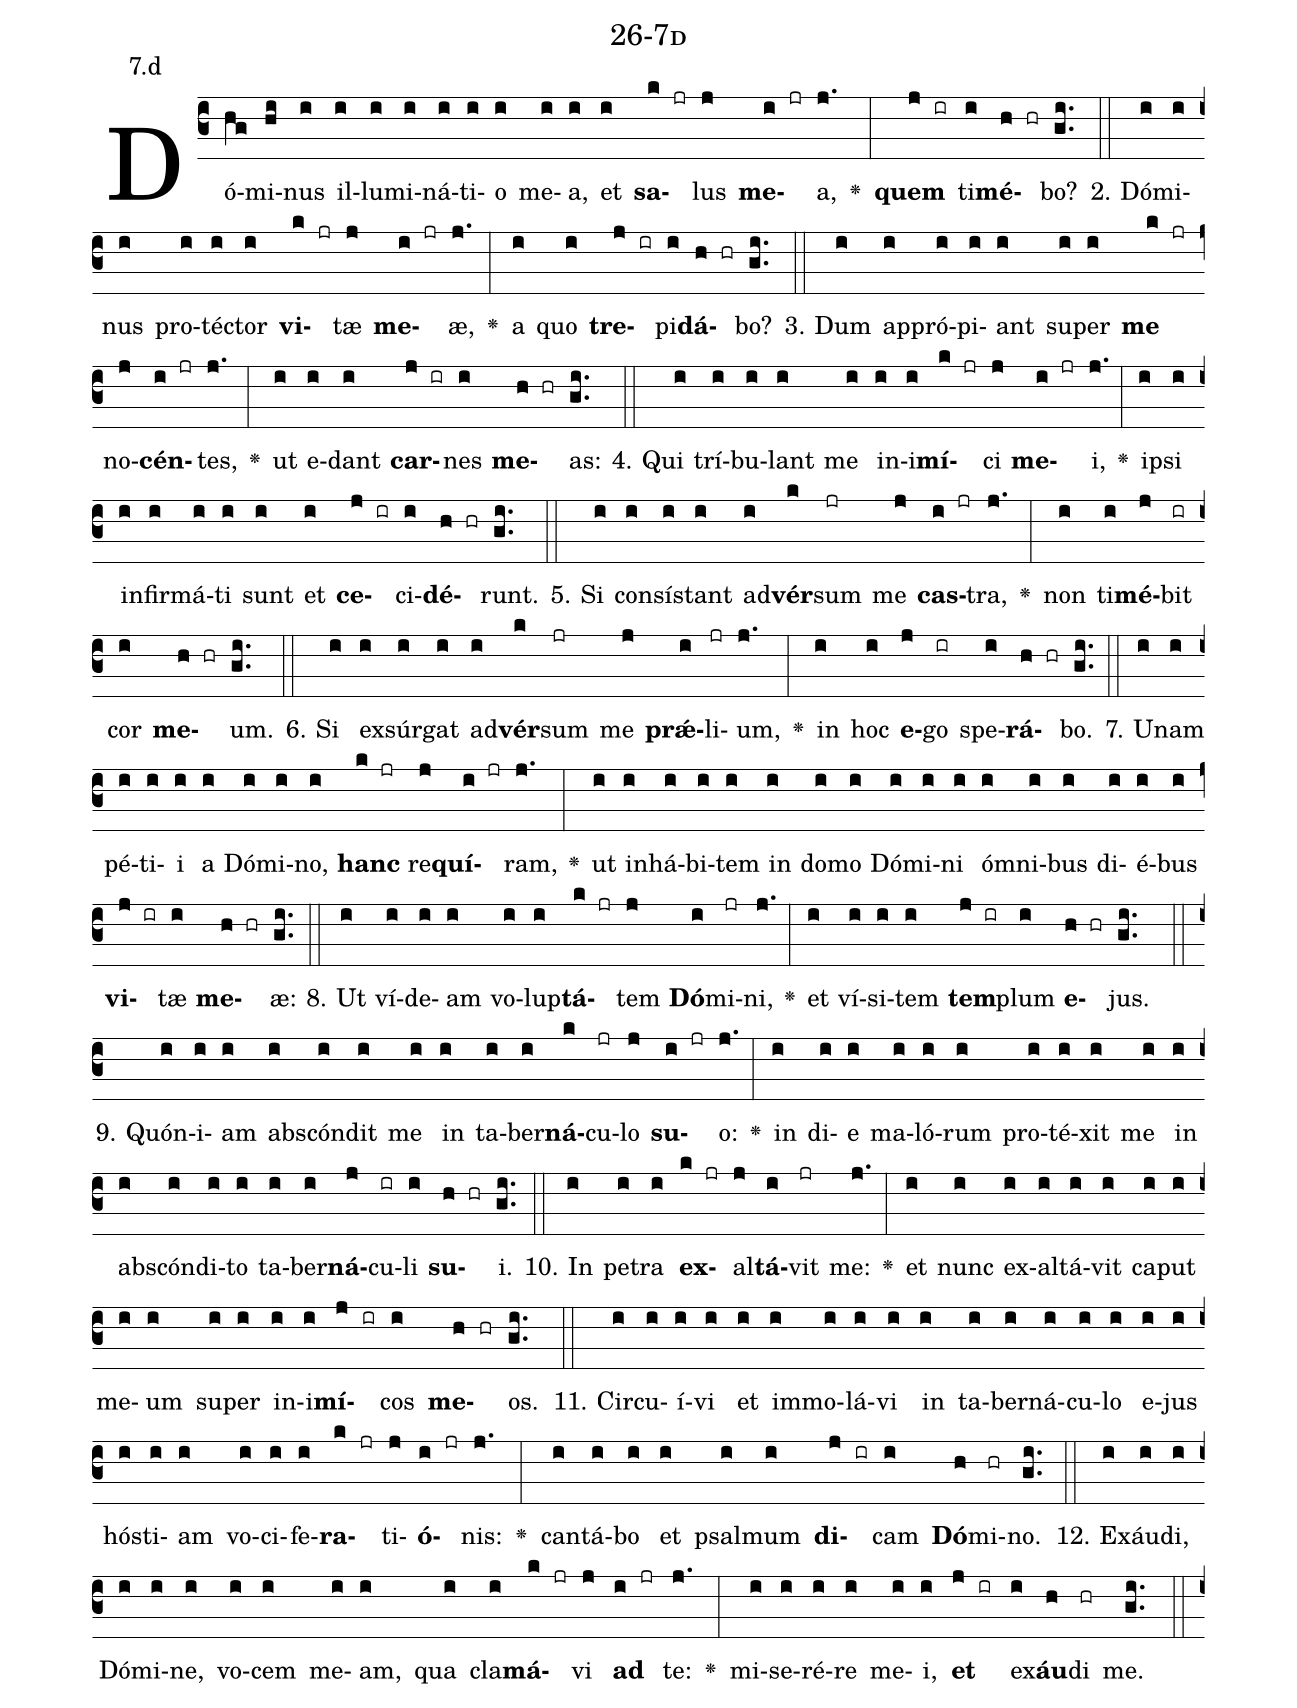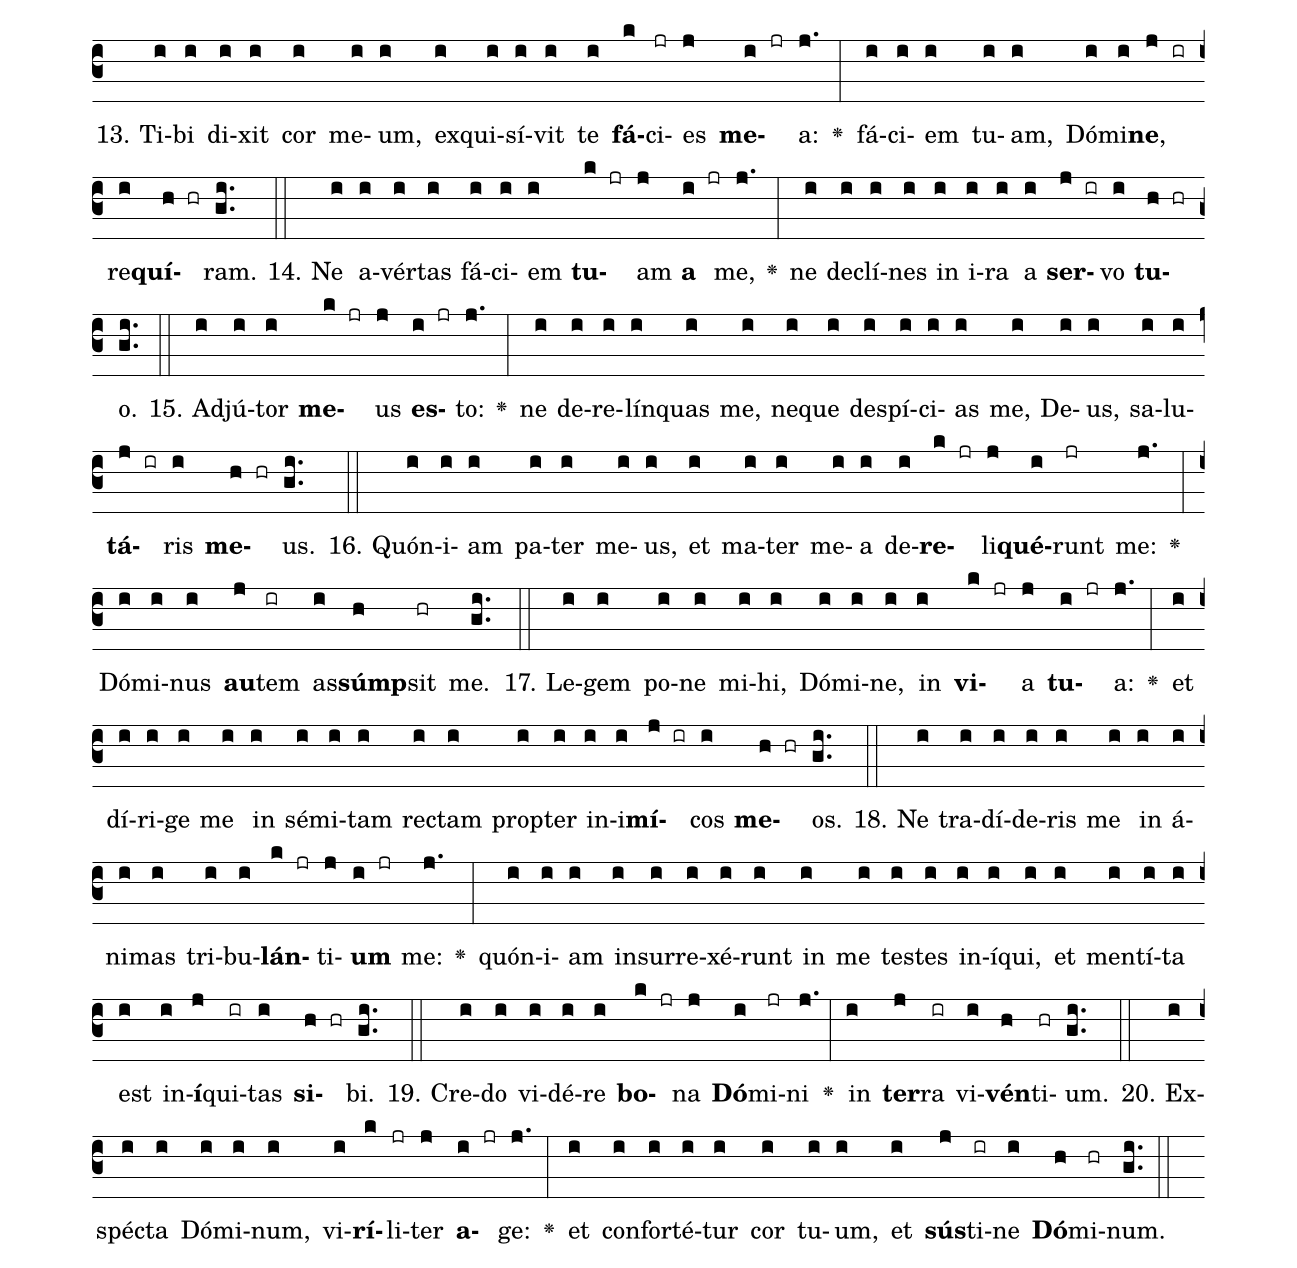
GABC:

name: 26-7d;
annotation: 7.d;
%%
(c3)Dó(hg)mi(hi)nus(i) il(i)lu(i)mi(i)ná(i)ti(i)o(i) me(i)a,(i) et(i) <b>sa</b>(k jr)lus(j) <b>me</b>(i jr)a,(j.) <v>\greheightstar</v>(:) <b>quem</b>(j ir) ti(i)<b>mé</b>(h hr)bo?(gi..) (::)
2. Dó(i)mi(i)nus(i) pro(i)téc(i)tor(i) <b>vi</b>(k jr)tæ(j) <b>me</b>(i jr)æ,(j.) <v>\greheightstar</v>(:) a(i) quo(i) <b>tre</b>(j ir)pi(i)<b>dá</b>(h hr)bo?(gi..) (::)
3. Dum(i) ap(i)pró(i)pi(i)ant(i) su(i)per(i) <b>me</b>(k jr) no(j)<b>cén</b>(i jr)tes,(j.) <v>\greheightstar</v>(:) ut(i) e(i)dant(i) <b>car</b>(j ir)nes(i) <b>me</b>(h hr)as:(gi..) (::)
4. Qui(i) trí(i)bu(i)lant(i) me(i) in(i)i(i)<b>mí</b>(k jr)ci(j) <b>me</b>(i jr)i,(j.) <v>\greheightstar</v>(:) ip(i)si(i) in(i)fir(i)má(i)ti(i) sunt(i) et(i) <b>ce</b>(j ir)ci(i)<b>dé</b>(h hr)runt.(gi..) (::)
5. Si(i) con(i)sís(i)tant(i) ad(i)<b>vér</b>(k)sum(jr) me(j) <b>cas</b>(i jr)tra,(j.) <v>\greheightstar</v>(:) non(i) ti(i)<b>mé</b>(j)bit(ir) cor(i) <b>me</b>(h hr)um.(gi..) (::)
6. Si(i) ex(i)súr(i)gat(i) ad(i)<b>vér</b>(k)sum(jr) me(j) <b>prǽ</b>(i)li(jr)um,(j.) <v>\greheightstar</v>(:) in(i) hoc(i) <b>e</b>(j)go(ir) spe(i)<b>rá</b>(h hr)bo.(gi..) (::)
7. U(i)nam(i) pé(i)ti(i)i(i) a(i) Dó(i)mi(i)no,(i) <b>hanc</b>(k jr) re(j)<b>quí</b>(i jr)ram,(j.) <v>\greheightstar</v>(:) ut(i) in(i)há(i)bi(i)tem(i) in(i) do(i)mo(i) Dó(i)mi(i)ni(i) óm(i)ni(i)bus(i) di(i)é(i)bus(i) <b>vi</b>(j ir)tæ(i) <b>me</b>(h hr)æ:(gi..) (::)
8. Ut(i) ví(i)de(i)am(i) vo(i)lup(i)<b>tá</b>(k jr)tem(j) <b>Dó</b>(i)mi(jr)ni,(j.) <v>\greheightstar</v>(:) et(i) ví(i)si(i)tem(i) <b>tem</b>(j ir)plum(i) <b>e</b>(h hr)jus.(gi..) (::)
9. Quón(i)i(i)am(i) abs(i)cón(i)dit(i) me(i) in(i) ta(i)ber(i)<b>ná</b>(k)cu(jr)lo(j) <b>su</b>(i jr)o:(j.) <v>\greheightstar</v>(:) in(i) di(i)e(i) ma(i)ló(i)rum(i) pro(i)té(i)xit(i) me(i) in(i) abs(i)cón(i)di(i)to(i) ta(i)ber(i)<b>ná</b>(j)cu(ir)li(i) <b>su</b>(h hr)i.(gi..) (::)
10. In(i) pe(i)tra(i) <b>ex</b>(k jr)al(j)<b>tá</b>(i)vit(jr) me:(j.) <v>\greheightstar</v>(:) et(i) nunc(i) ex(i)al(i)tá(i)vit(i) ca(i)put(i) me(i)um(i) su(i)per(i) in(i)i(i)<b>mí</b>(j ir)cos(i) <b>me</b>(h hr)os.(gi..) (::)
11. Cir(i)cu(i)í(i)vi(i) et(i) im(i)mo(i)lá(i)vi(i) in(i) ta(i)ber(i)ná(i)cu(i)lo(i) e(i)jus(i) hós(i)ti(i)am(i) vo(i)ci(i)fe(i)<b>ra</b>(k jr)ti(j)<b>ó</b>(i jr)nis:(j.) <v>\greheightstar</v>(:) can(i)tá(i)bo(i) et(i) psal(i)mum(i) <b>di</b>(j ir)cam(i) <b>Dó</b>(h)mi(hr)no.(gi..) (::)
12. Ex(i)áu(i)di,(i) Dó(i)mi(i)ne,(i) vo(i)cem(i) me(i)am,(i) qua(i) cla(i)<b>má</b>(k jr)vi(j) <b>ad</b>(i jr) te:(j.) <v>\greheightstar</v>(:) mi(i)se(i)ré(i)re(i) me(i)i,(i) <b>et</b>(j ir) ex(i)<b>áu</b>(h)di(hr) me.(gi..) (::)
13. Ti(i)bi(i) di(i)xit(i) cor(i) me(i)um,(i) ex(i)qui(i)sí(i)vit(i) te(i) <b>fá</b>(k)ci(jr)es(j) <b>me</b>(i jr)a:(j.) <v>\greheightstar</v>(:) fá(i)ci(i)em(i) tu(i)am,(i) Dó(i)mi(i)<b>ne</b>,(j ir) re(i)<b>quí</b>(h hr)ram.(gi..) (::)
14. Ne(i) a(i)vér(i)tas(i) fá(i)ci(i)em(i) <b>tu</b>(k jr)am(j) <b>a</b>(i jr) me,(j.) <v>\greheightstar</v>(:) ne(i) de(i)clí(i)nes(i) in(i) i(i)ra(i) a(i) <b>ser</b>(j ir)vo(i) <b>tu</b>(h hr)o.(gi..) (::)
15. Ad(i)jú(i)tor(i) <b>me</b>(k jr)us(j) <b>es</b>(i jr)to:(j.) <v>\greheightstar</v>(:) ne(i) de(i)re(i)lín(i)quas(i) me,(i) ne(i)que(i) de(i)spí(i)ci(i)as(i) me,(i) De(i)us,(i) sa(i)lu(i)<b>tá</b>(j ir)ris(i) <b>me</b>(h hr)us.(gi..) (::)
16. Quón(i)i(i)am(i) pa(i)ter(i) me(i)us,(i) et(i) ma(i)ter(i) me(i)a(i) de(i)<b>re</b>(k jr)li(j)<b>qué</b>(i)runt(jr) me:(j.) <v>\greheightstar</v>(:) Dó(i)mi(i)nus(i) <b>au</b>(j)tem(ir) as(i)<b>súmp</b>(h)sit(hr) me.(gi..) (::)
17. Le(i)gem(i) po(i)ne(i) mi(i)hi,(i) Dó(i)mi(i)ne,(i) in(i) <b>vi</b>(k jr)a(j) <b>tu</b>(i jr)a:(j.) <v>\greheightstar</v>(:) et(i) dí(i)ri(i)ge(i) me(i) in(i) sé(i)mi(i)tam(i) rec(i)tam(i) prop(i)ter(i) in(i)i(i)<b>mí</b>(j ir)cos(i) <b>me</b>(h hr)os.(gi..) (::)
18. Ne(i) tra(i)dí(i)de(i)ris(i) me(i) in(i) á(i)ni(i)mas(i) tri(i)bu(i)<b>lán</b>(k jr)ti(j)<b>um</b>(i jr) me:(j.) <v>\greheightstar</v>(:) quón(i)i(i)am(i) in(i)sur(i)re(i)xé(i)runt(i) in(i) me(i) tes(i)tes(i) in(i)í(i)qui,(i) et(i) men(i)tí(i)ta(i) est(i) in(i)<b>í</b>(j)qui(ir)tas(i) <b>si</b>(h hr)bi.(gi..) (::)
19. Cre(i)do(i) vi(i)dé(i)re(i) <b>bo</b>(k jr)na(j) <b>Dó</b>(i)mi(jr)ni(j.) <v>\greheightstar</v>(:) in(i) <b>ter</b>(j)ra(ir) vi(i)<b>vén</b>(h)ti(hr)um.(gi..) (::)
20. Ex(i)spéc(i)ta(i) Dó(i)mi(i)num,(i) vi(i)<b>rí</b>(k)li(jr)ter(j) <b>a</b>(i jr)ge:(j.) <v>\greheightstar</v>(:) et(i) con(i)for(i)té(i)tur(i) cor(i) tu(i)um,(i) et(i) <b>sús</b>(j)ti(ir)ne(i) <b>Dó</b>(h)mi(hr)num.(gi..) (::)
